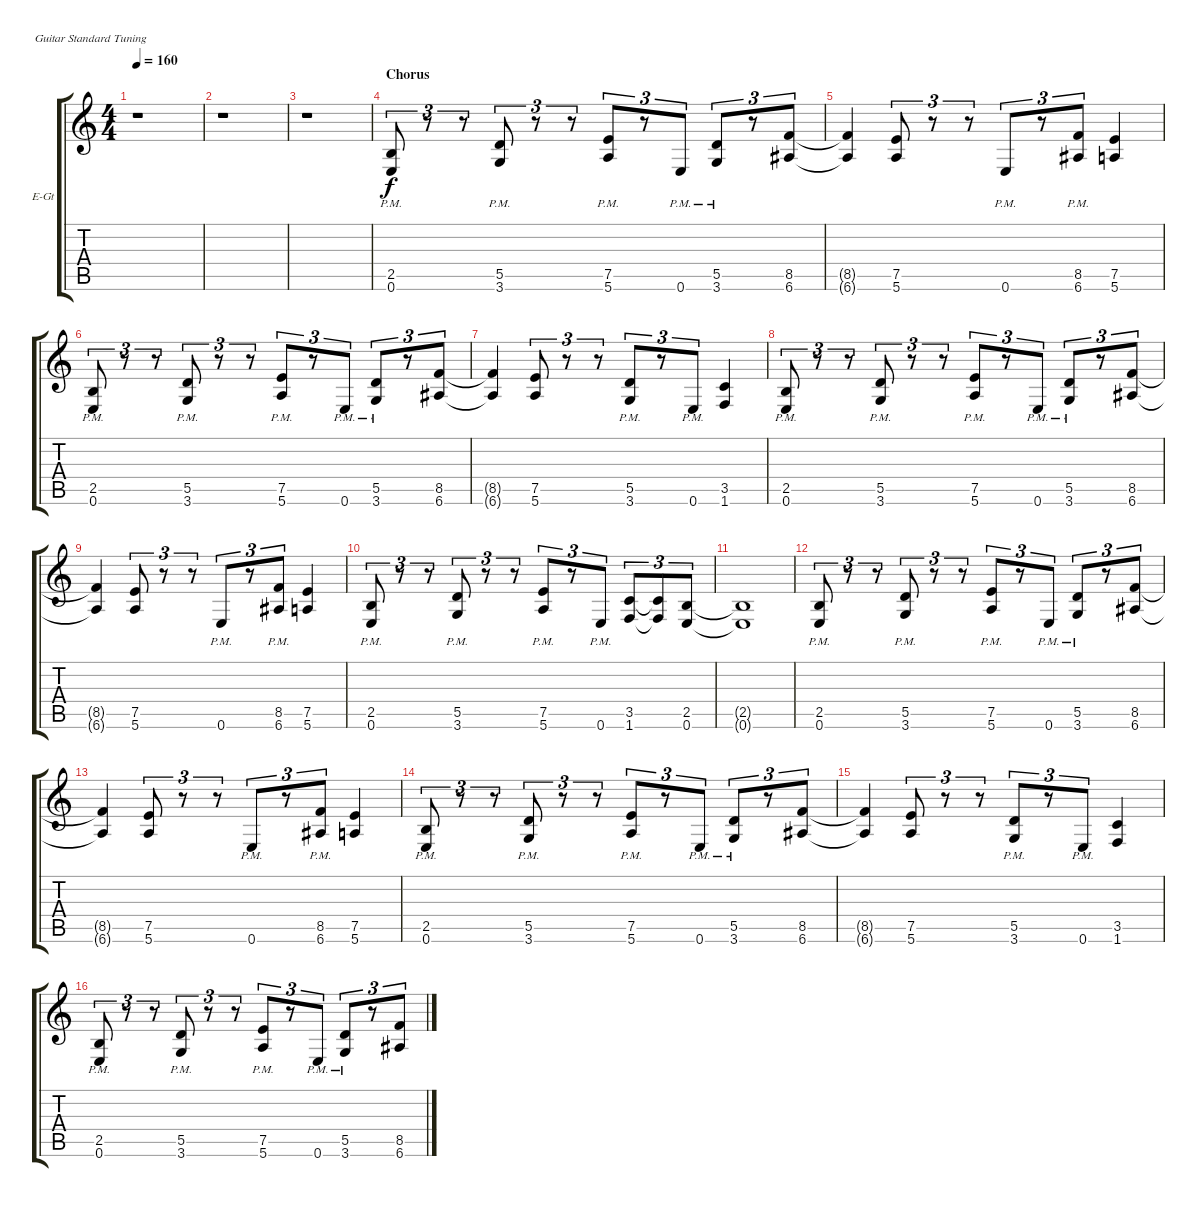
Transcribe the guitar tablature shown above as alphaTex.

\bracketExtendMode groupsimilarinstruments
\firstSystemTrackNameOrientation horizontal
\otherSystemsTrackNameOrientation horizontal
\track ("Lead 2" "E-Gt") {instrument distortionguitar}
\staff {score tabs}
\tuning (E4 B3 G3 D3 A2 E2)
\ts (4 4)
\tempo 160
\clef g2
\ks c
r.1{dy f} |
r.1 |
r.1 |
\section ("" "Chorus")
(2.5{pm} 0.6{pm}).8{tu (3 2)} r.8{tu (3 2)} r.8{tu (3 2)} (5.5{pm} 3.6{pm}).8{tu (3 2)} r.8{tu (3 2)} r.8{tu (3 2)} (7.5{pm} 5.6{pm}).8{tu (3 2)} r.8{tu (3 2)} 0.6{pm}.8{tu (3 2)} (5.5{pm} 3.6{pm}).8{tu (3 2)} r.8{tu (3 2)} (8.5 6.6).8{tu (3 2)} |
(8.5{t} 6.6{t}).4 (7.5 5.6).8{tu (3 2)} r.8{tu (3 2)} r.8{tu (3 2)} 0.6{pm}.8{tu (3 2)} r.8{tu (3 2)} (8.5{pm} 6.6{pm}).8{tu (3 2)} (7.5 5.6).4 |
(2.5{pm} 0.6{pm}).8{tu (3 2)} r.8{tu (3 2)} r.8{tu (3 2)} (5.5{pm} 3.6{pm}).8{tu (3 2)} r.8{tu (3 2)} r.8{tu (3 2)} (7.5{pm} 5.6{pm}).8{tu (3 2)} r.8{tu (3 2)} 0.6{pm}.8{tu (3 2)} (5.5{pm} 3.6{pm}).8{tu (3 2)} r.8{tu (3 2)} (8.5 6.6).8{tu (3 2)} |
(8.5{t} 6.6{t}).4 (7.5 5.6).8{tu (3 2)} r.8{tu (3 2)} r.8{tu (3 2)} (5.5{pm} 3.6{pm}).8{tu (3 2)} r.8{tu (3 2)} 0.6{pm}.8{tu (3 2)} (3.5 1.6).4 |
(2.5{pm} 0.6{pm}).8{tu (3 2)} r.8{tu (3 2)} r.8{tu (3 2)} (5.5{pm} 3.6{pm}).8{tu (3 2)} r.8{tu (3 2)} r.8{tu (3 2)} (7.5{pm} 5.6{pm}).8{tu (3 2)} r.8{tu (3 2)} 0.6{pm}.8{tu (3 2)} (5.5{pm} 3.6{pm}).8{tu (3 2)} r.8{tu (3 2)} (8.5 6.6).8{tu (3 2)} |
(8.5{t} 6.6{t}).4 (7.5 5.6).8{tu (3 2)} r.8{tu (3 2)} r.8{tu (3 2)} 0.6{pm}.8{tu (3 2)} r.8{tu (3 2)} (8.5{pm} 6.6{pm}).8{tu (3 2)} (7.5 5.6).4 |
(2.5{pm} 0.6{pm}).8{tu (3 2)} r.8{tu (3 2)} r.8{tu (3 2)} (5.5{pm} 3.6{pm}).8{tu (3 2)} r.8{tu (3 2)} r.8{tu (3 2)} (7.5{pm} 5.6{pm}).8{tu (3 2)} r.8{tu (3 2)} 0.6{pm}.8{tu (3 2)} (3.5 1.6).8{tu (3 2)} (3.5{t} 1.6{t}).8{tu (3 2)} (2.5 0.6).8{tu (3 2)} |
(2.5{t} 0.6{t}).1 |
(2.5{pm} 0.6{pm}).8{tu (3 2)} r.8{tu (3 2)} r.8{tu (3 2)} (5.5{pm} 3.6{pm}).8{tu (3 2)} r.8{tu (3 2)} r.8{tu (3 2)} (7.5{pm} 5.6{pm}).8{tu (3 2)} r.8{tu (3 2)} 0.6{pm}.8{tu (3 2)} (5.5{pm} 3.6{pm}).8{tu (3 2)} r.8{tu (3 2)} (8.5 6.6).8{tu (3 2)} |
(8.5{t} 6.6{t}).4 (7.5 5.6).8{tu (3 2)} r.8{tu (3 2)} r.8{tu (3 2)} 0.6{pm}.8{tu (3 2)} r.8{tu (3 2)} (8.5{pm} 6.6{pm}).8{tu (3 2)} (7.5 5.6).4 |
(2.5{pm} 0.6{pm}).8{tu (3 2)} r.8{tu (3 2)} r.8{tu (3 2)} (5.5{pm} 3.6{pm}).8{tu (3 2)} r.8{tu (3 2)} r.8{tu (3 2)} (7.5{pm} 5.6{pm}).8{tu (3 2)} r.8{tu (3 2)} 0.6{pm}.8{tu (3 2)} (5.5{pm} 3.6{pm}).8{tu (3 2)} r.8{tu (3 2)} (8.5 6.6).8{tu (3 2)} |
(8.5{t} 6.6{t}).4 (7.5 5.6).8{tu (3 2)} r.8{tu (3 2)} r.8{tu (3 2)} (5.5{pm} 3.6{pm}).8{tu (3 2)} r.8{tu (3 2)} 0.6{pm}.8{tu (3 2)} (3.5 1.6).4 |
(2.5{pm} 0.6{pm}).8{tu (3 2)} r.8{tu (3 2)} r.8{tu (3 2)} (5.5{pm} 3.6{pm}).8{tu (3 2)} r.8{tu (3 2)} r.8{tu (3 2)} (7.5{pm} 5.6{pm}).8{tu (3 2)} r.8{tu (3 2)} 0.6{pm}.8{tu (3 2)} (5.5{pm} 3.6{pm}).8{tu (3 2)} r.8{tu (3 2)} (8.5 6.6).8{tu (3 2)}
